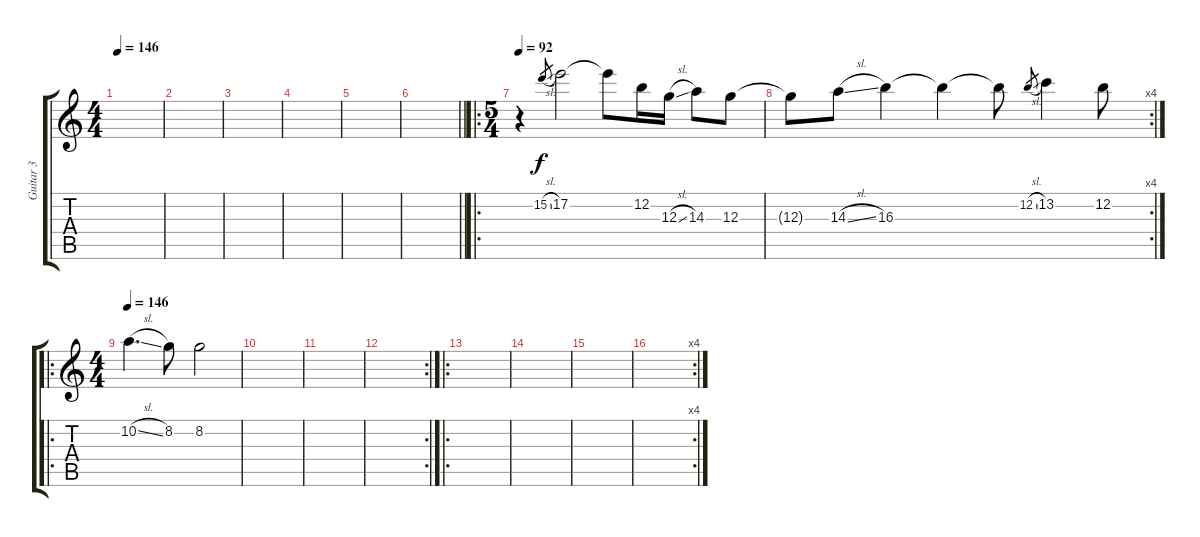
\track ("Guitar 3" "Guitar 3") {instrument overdrivenguitar}
\staff {score tabs}
\tuning (E4 B3 G3 D3 A2 E2) {hide}
\ts (4 4)
\tempo 146
\clef g2
\ks c
|
|
|
|
|
\barLineRight lightlight
|
\ro
\ts (5 4)
\tempo 92
r.4 15.2{sl}.8{gr} 17.2.2 17.2{t}.8 12.2.16 12.3{sl}.16 14.3.8 12.3.8 |
\rc 4
12.3{t}.8 14.3{sl}.8 16.3.4 16.3{t}.4 16.3{t}.8 12.2{sl}.8{gr} 13.2.4 12.2.8 |
\ro
\ts (4 4)
\tempo 146
10.2{sl}.4{d} 8.2.8 8.2.2 |
|
|
\rc 2
|
\ro
|
|
|
\rc 4
